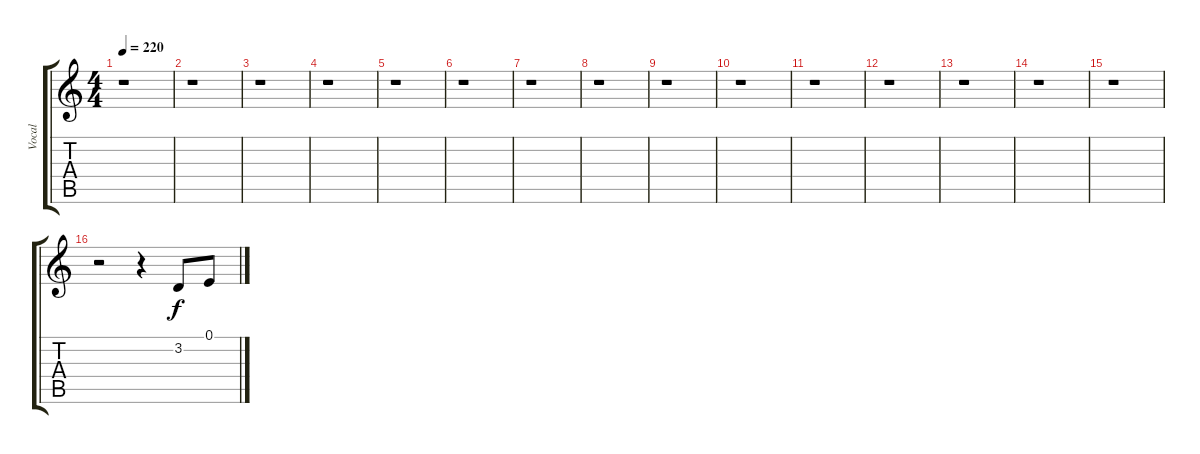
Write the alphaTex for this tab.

\track ("Vocal" "Vocal") {instrument honkytonkpiano}
\staff {score tabs}
\tuning (E4 B3 G3 D3 A2 E2) {hide}
\ts (4 4)
\tempo 220
\clef g2
\ks c
r.1{dy f} |
r.1 |
r.1 |
r.1 |
r.1 |
r.1 |
r.1 |
r.1 |
r.1 |
r.1 |
r.1 |
r.1 |
r.1 |
r.1 |
r.1 |
r.2 r.4 3.2.8 0.1.8
